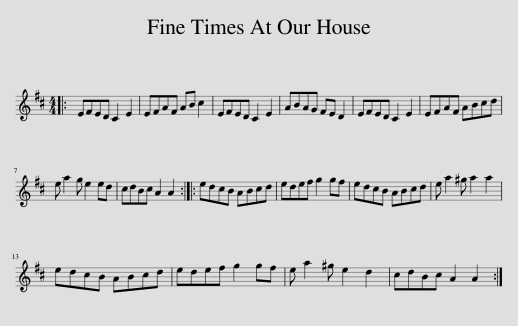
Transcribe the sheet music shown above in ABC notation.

X:1
L:1/8
M:4/4
I:linebreak $
K:D
V:1 treble
V:1
|: EFED C2 E2 | EFAF AB c2 | EFED C2 E2 | ABAG FE D2 | EFED C2 E2 | %5
 EFAF ABcd |$ e a2 g e2 ed | cdBc A2 A2 :: edcB ABcd | edef g2 gf | %10
 edcB ABcd | e a2 ^g a2 a2 |$ edcB ABcd | edef g2 gf | e a2 ^g e2 d2 | %15
 cdBc A2 A2 :| %16
